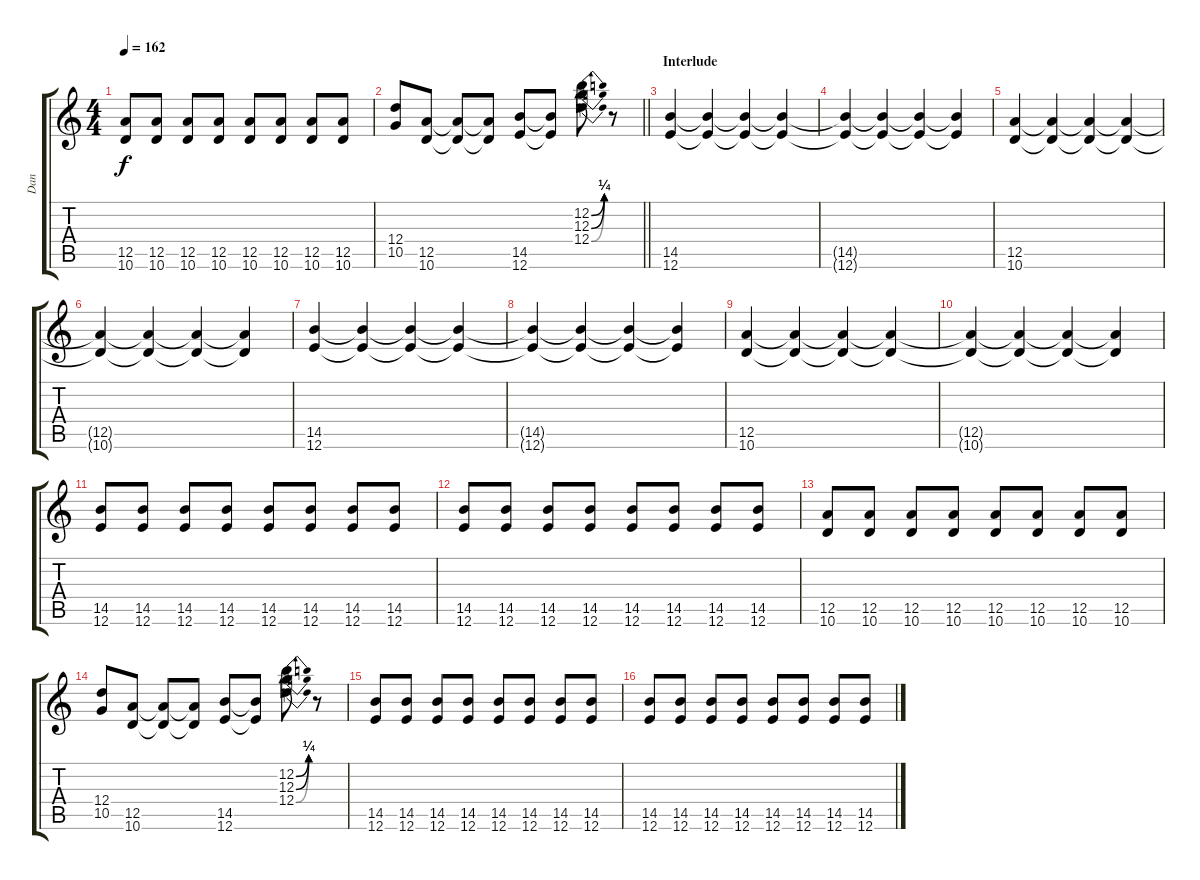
\track ("Dan" "Dan") {instrument overdrivenguitar}
\staff {score tabs}
\tuning (E4 B3 G3 D3 A2 E2) {hide}
\ts (4 4)
\tempo 162
\clef g2
\ks c
(12.5 10.6).8{dy f} (12.5 10.6).8 (12.5 10.6).8 (12.5 10.6).8 (12.5 10.6).8 (12.5 10.6).8 (12.5 10.6).8 (12.5 10.6).8 |
\barLineRight lightlight
(12.4 10.5).8 (12.5 10.6).8 (12.5{t} 10.6{t}).8 (12.5{t} 10.6{t}).8 (14.5 12.6).8 (14.5{t} 12.6{t}).8 (12.2{be (bend 0 0 60 1)} 12.3{be (bend 0 0 60 1)} 12.4{be (bend 0 0 60 1)}).8 r.8 |
\section ("" "Interlude")
(14.5 12.6).4 (14.5{t} 12.6{t}).4 (14.5{t} 12.6{t}).4 (14.5{t} 12.6{t}).4 |
(14.5{t} 12.6{t}).4 (14.5{t} 12.6{t}).4 (14.5{t} 12.6{t}).4 (14.5{t} 12.6{t}).4 |
(12.5 10.6).4 (12.5{t} 10.6{t}).4 (12.5{t} 10.6{t}).4 (12.5{t} 10.6{t}).4 |
(12.5{t} 10.6{t}).4 (12.5{t} 10.6{t}).4 (12.5{t} 10.6{t}).4 (12.5{t} 10.6{t}).4 |
(14.5 12.6).4 (14.5{t} 12.6{t}).4 (14.5{t} 12.6{t}).4 (14.5{t} 12.6{t}).4 |
(14.5{t} 12.6{t}).4 (14.5{t} 12.6{t}).4 (14.5{t} 12.6{t}).4 (14.5{t} 12.6{t}).4 |
(12.5 10.6).4 (12.5{t} 10.6{t}).4 (12.5{t} 10.6{t}).4 (12.5{t} 10.6{t}).4 |
(12.5{t} 10.6{t}).4 (12.5{t} 10.6{t}).4 (12.5{t} 10.6{t}).4 (12.5{t} 10.6{t}).4 |
(14.5 12.6).8 (14.5 12.6).8 (14.5 12.6).8 (14.5 12.6).8 (14.5 12.6).8 (14.5 12.6).8 (14.5 12.6).8 (14.5 12.6).8 |
(14.5 12.6).8 (14.5 12.6).8 (14.5 12.6).8 (14.5 12.6).8 (14.5 12.6).8 (14.5 12.6).8 (14.5 12.6).8 (14.5 12.6).8 |
(12.5 10.6).8 (12.5 10.6).8 (12.5 10.6).8 (12.5 10.6).8 (12.5 10.6).8 (12.5 10.6).8 (12.5 10.6).8 (12.5 10.6).8 |
(12.4 10.5).8 (12.5 10.6).8 (12.5{t} 10.6{t}).8 (12.5{t} 10.6{t}).8 (14.5 12.6).8 (14.5{t} 12.6{t}).8 (12.2{be (bend 0 0 60 1)} 12.3{be (bend 0 0 60 1)} 12.4{be (bend 0 0 60 1)}).8 r.8 |
(14.5 12.6).8 (14.5 12.6).8 (14.5 12.6).8 (14.5 12.6).8 (14.5 12.6).8 (14.5 12.6).8 (14.5 12.6).8 (14.5 12.6).8 |
(14.5 12.6).8 (14.5 12.6).8 (14.5 12.6).8 (14.5 12.6).8 (14.5 12.6).8 (14.5 12.6).8 (14.5 12.6).8 (14.5 12.6).8
